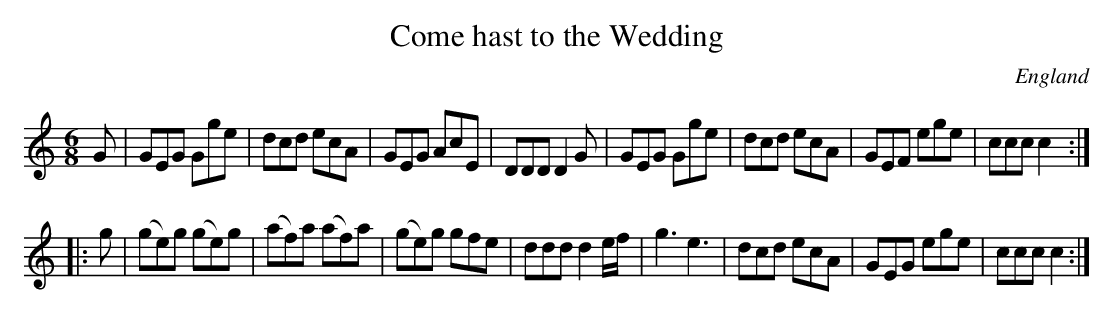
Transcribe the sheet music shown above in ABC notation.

X:1
T:Come hast to the Wedding
L:1/8
M:6/8
O:England
K:C major
G |\
GEG Gge | dcd ecA | GEG AcE | DDD D2G |\
GEG Gge | dcd ecA | GEF ege | ccc c2 ::
g |\
(ge)g (ge)g | (af)a (af)a | (ge)g gfe | ddd d2e/f/ |\
g3 e3 | dcd ecA | GEG ege | cccc2 :|
